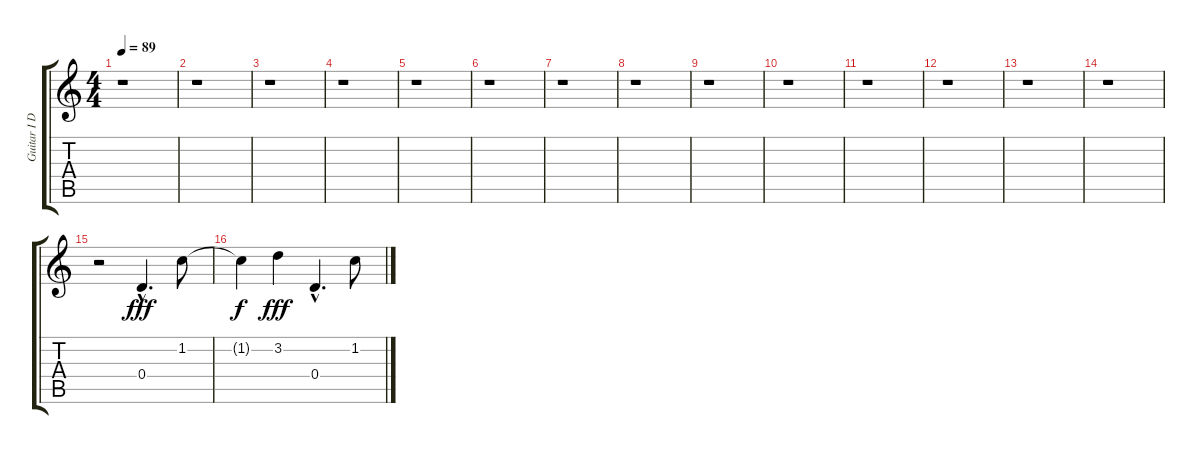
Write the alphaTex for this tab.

\track ("Guitar I Doubled" "Guitar I D") {instrument fretlessbass}
\staff {score tabs}
\tuning (E4 B3 G3 D3 A2 D2) {hide}
\ts (4 4)
\tempo 89
\clef g2
\ks c
r.1{dy fff} |
r.1 |
r.1 |
r.1 |
r.1 |
r.1 |
r.1 |
r.1 |
r.1 |
r.1 |
r.1 |
r.1 |
r.1 |
r.1 |
r.2 0.4{hac}.4{d} 1.2.8 |
1.2{t}.4{dy f} 3.2.4{dy fff} 0.4{hac}.4{d} 1.2.8
